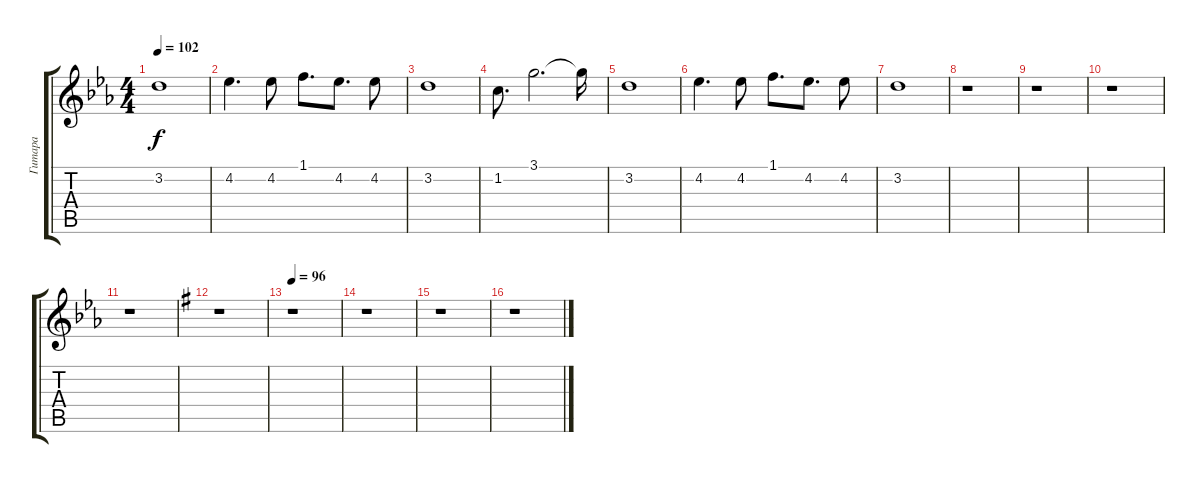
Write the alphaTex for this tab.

\track ("Гитара" "Гитара") {instrument electricguitarjazz}
\staff {score tabs}
\tuning (E4 B3 G3 D3 A2 E2) {hide}
\ts (4 4)
\tempo 102
\clef g2
\ks cminor
3.2.1{dy f} |
4.2.4{d} 4.2.8 1.1.8{d} 4.2.8{d} 4.2.8 |
3.2.1 |
1.2.8{d} 3.1.2{d} 3.1{t}.16 |
3.2.1 |
4.2.4{d} 4.2.8 1.1.8{d} 4.2.8{d} 4.2.8 |
3.2.1 |
r.1 |
r.1 |
r.1 |
r.1 |
\ks eminor
r.1 |
\tempo 96
r.1 |
r.1 |
r.1 |
r.1
